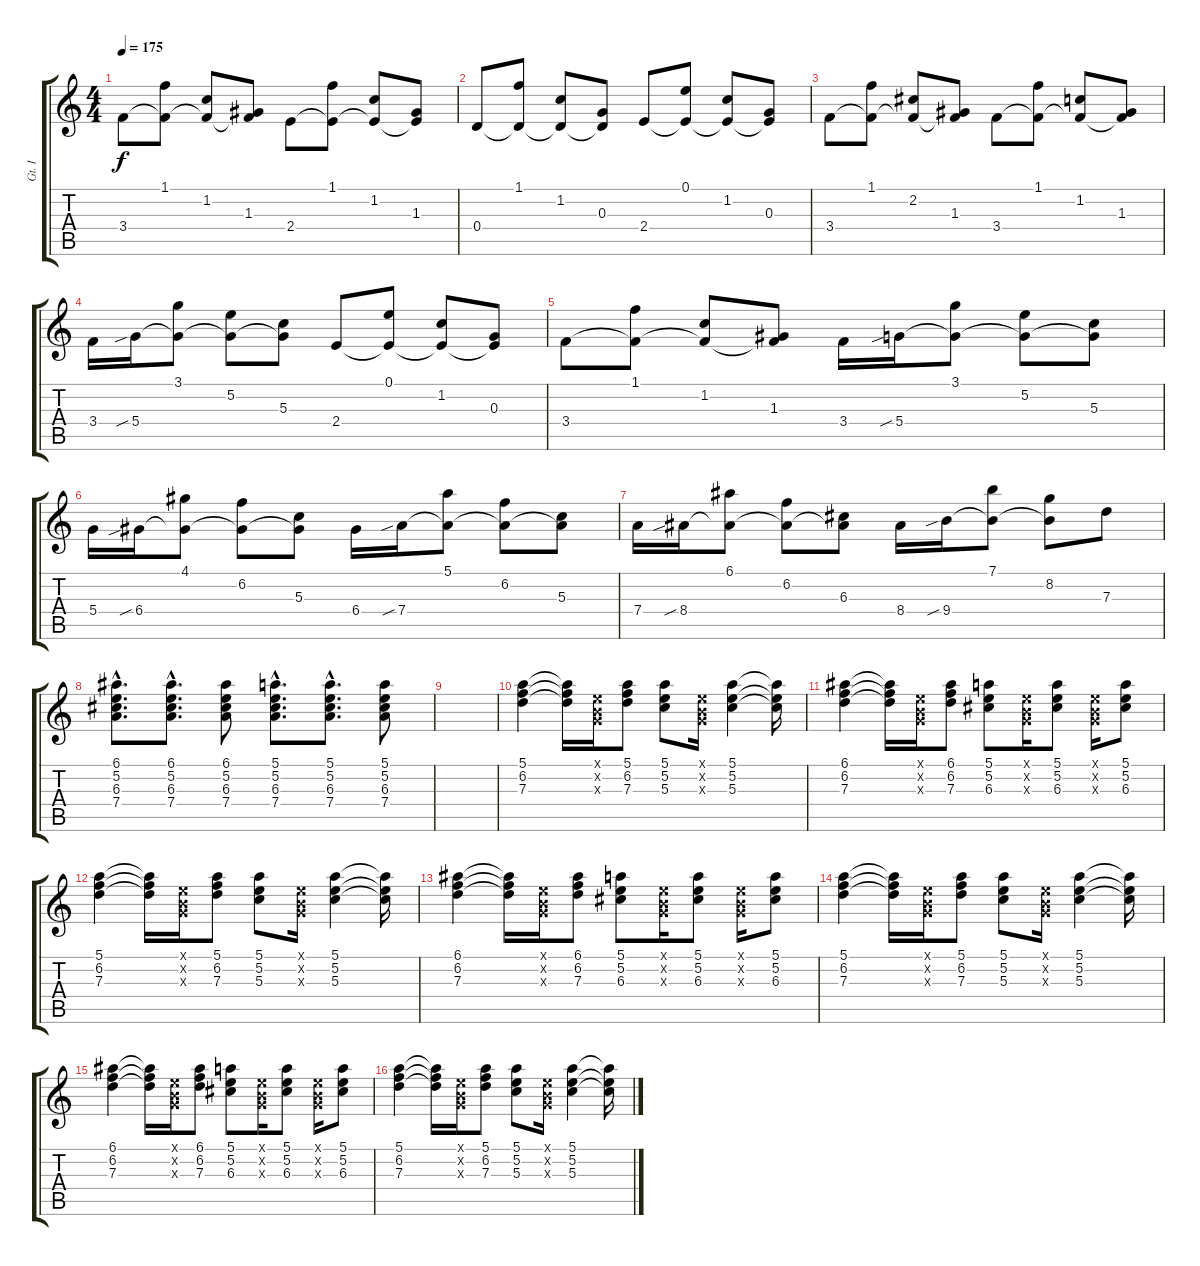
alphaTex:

\track ("Gt. I" "Gt. I") {instrument distortionguitar}
\staff {score tabs}
\tuning (E4 B3 G3 D3 A2 E2) {hide}
\ts (4 4)
\tempo 175
\clef g2
\ks c
3.4.8{dy f instrument electricguitarclean} (1.1 3.4{t}).8 (1.2 3.4{t}).8 (1.3 3.4{t}).8 2.4.8 (1.1 2.4{t}).8 (1.2 2.4{t}).8 (1.3 2.4{t}).8 |
0.4.8 (1.1 0.4{t}).8 (1.2 0.4{t}).8 (0.3 0.4{t}).8 2.4.8 (0.1 2.4{t}).8 (1.2 2.4{t}).8 (0.3 2.4{t}).8 |
3.4.8 (1.1 3.4{t}).8 (2.2 3.4{t}).8 (1.3 3.4{t}).8 3.4.8 (1.1 3.4{t}).8 (1.2 3.4{t}).8 (1.3 3.4{t}).8 |
3.4.16 5.4{sib}.16 (3.1 5.4{t}).8 (5.2 5.4{t}).8 (5.3 5.4{t}).8 2.4.8 (0.1 2.4{t}).8 (1.2 2.4{t}).8 (0.3 2.4{t}).8 |
3.4.8 (1.1 3.4{t}).8 (1.2 3.4{t}).8 (1.3 3.4{t}).8 3.4.16 5.4{sib}.16 (3.1 5.4{t}).8 (5.2 5.4{t}).8 (5.3 5.4{t}).8 |
5.4.16 6.4{sib}.16 (4.1 6.4{t}).8 (6.2 6.4{t}).8 (5.3 6.4{t}).8 6.4.16 7.4{sib}.16 (5.1 7.4{t}).8 (6.2 7.4{t}).8 (5.3 7.4{t}).8 |
7.4.16 8.4{sib}.16 (6.1 8.4{t}).8 (6.2 8.4{t}).8 (6.3 8.4{t}).8 8.4.16 9.4{sib}.16 (7.1 9.4{t}).8 (8.2 9.4{t}).8 7.3.8 |
(6.1{hac} 5.2{hac} 6.3{hac} 7.4{hac}).8{d volume 10 balance 0 instrument distortionguitar} (6.1{hac} 5.2{hac} 6.3{hac} 7.4{hac}).8{d} (6.1 5.2 6.3 7.4).8 (5.1{hac} 5.2{hac} 6.3{hac} 7.4{hac}).8{d} (5.1{hac} 5.2{hac} 6.3{hac} 7.4{hac}).8{d} (5.1 5.2 6.3 7.4).8 |
|
(5.1 6.2 7.3).4 (5.1{t} 6.2{t} 7.3{t}).16 (0.1{x} 0.2{x} 0.3{x}).16 (5.1 6.2 7.3).8 (5.1 5.2 5.3).8 (0.1{x} 0.2{x} 0.3{x}).16 (5.1 5.2 5.3).4 (5.1{t} 5.2{t} 5.3{t}).16 |
(6.1 6.2 7.3).4 (6.1{t} 6.2{t} 7.3{t}).16 (0.1{x} 0.2{x} 0.3{x}).16 (6.1 6.2 7.3).8 (5.1 5.2 6.3).8 (0.1{x} 0.2{x} 0.3{x}).16 (5.1 5.2 6.3).8 (0.1{x} 0.2{x} 0.3{x}).16 (5.1 5.2 6.3).8 |
(5.1 6.2 7.3).4 (5.1{t} 6.2{t} 7.3{t}).16 (0.1{x} 0.2{x} 0.3{x}).16 (5.1 6.2 7.3).8 (5.1 5.2 5.3).8 (0.1{x} 0.2{x} 0.3{x}).16 (5.1 5.2 5.3).4 (5.1{t} 5.2{t} 5.3{t}).16 |
(6.1 6.2 7.3).4 (6.1{t} 6.2{t} 7.3{t}).16 (0.1{x} 0.2{x} 0.3{x}).16 (6.1 6.2 7.3).8 (5.1 5.2 6.3).8 (0.1{x} 0.2{x} 0.3{x}).16 (5.1 5.2 6.3).8 (0.1{x} 0.2{x} 0.3{x}).16 (5.1 5.2 6.3).8 |
(5.1 6.2 7.3).4 (5.1{t} 6.2{t} 7.3{t}).16 (0.1{x} 0.2{x} 0.3{x}).16 (5.1 6.2 7.3).8 (5.1 5.2 5.3).8 (0.1{x} 0.2{x} 0.3{x}).16 (5.1 5.2 5.3).4 (5.1{t} 5.2{t} 5.3{t}).16 |
(6.1 6.2 7.3).4 (6.1{t} 6.2{t} 7.3{t}).16 (0.1{x} 0.2{x} 0.3{x}).16 (6.1 6.2 7.3).8 (5.1 5.2 6.3).8 (0.1{x} 0.2{x} 0.3{x}).16 (5.1 5.2 6.3).8 (0.1{x} 0.2{x} 0.3{x}).16 (5.1 5.2 6.3).8 |
(5.1 6.2 7.3).4 (5.1{t} 6.2{t} 7.3{t}).16 (0.1{x} 0.2{x} 0.3{x}).16 (5.1 6.2 7.3).8 (5.1 5.2 5.3).8 (0.1{x} 0.2{x} 0.3{x}).16 (5.1 5.2 5.3).4 (5.1{t} 5.2{t} 5.3{t}).16
